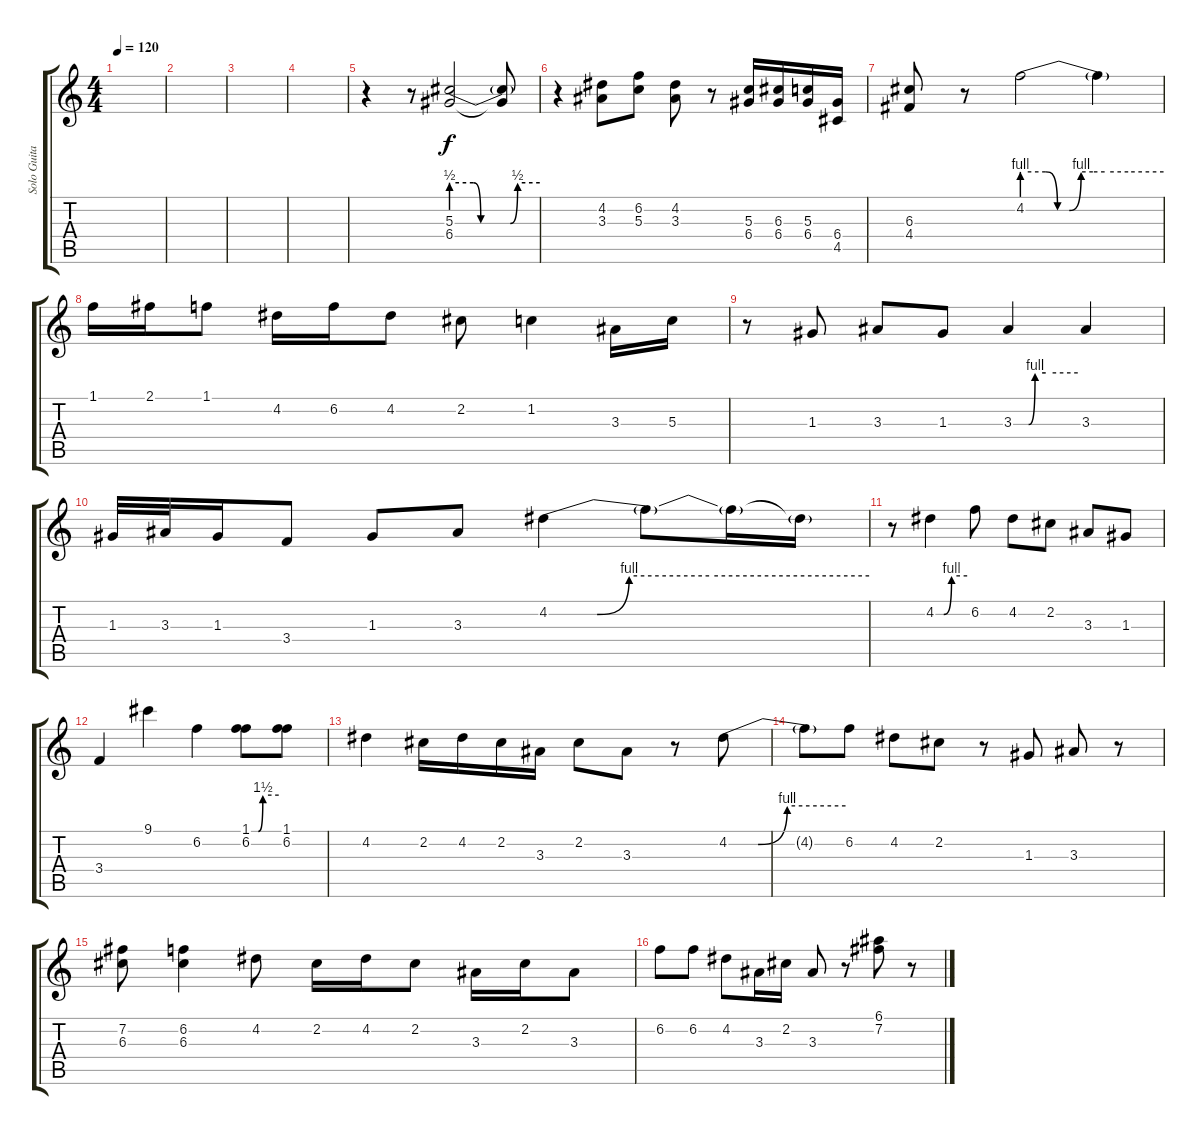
\track ("Solo Guitar" "Solo Guita") {instrument overdrivenguitar}
\staff {score tabs}
\tuning (E4 B3 G3 D3 A2 E2) {hide}
\ts (4 4)
\tempo 120
\clef g2
\ks c
|
|
|
|
r.4 r.8 (5.3{be (custom 0 2 15 2 20 0 40 0 45 2 60 2)} 6.4).2 (5.3{t} 6.4{t}).8 |
r.4 (4.2 3.3).8 (6.2 5.3).8 (4.2 3.3).8 r.8 (5.3 6.4).16 (6.3 6.4).16 (5.3 6.4).16 (6.4 4.5).16 |
(6.3 4.4).8 r.8 4.2{be (custom 0 4 10 4 15 0 20 0 25 4 30 4 35 4 45 4 60 4)}.2 4.2{t}.4 |
1.1.16 2.1.16 1.1.8 4.2.16 6.2.16 4.2.8 2.2.8 1.2.4 3.3.16 5.3.16 |
r.8 1.3.8 3.3.8 1.3.8 3.3{be (custom 0 0 14 0 20 4 30 4 60 4)}.4 3.3.4 |
1.3.32 3.3.32 1.3.16 3.4.8 1.3.8 3.3.8 4.2{be (custom 0 0 9 0 15 4 30 4 60 4)}.4 4.2{t}.8 4.2{t}.16 4.2{t}.16 |
r.8 4.2{be (custom 0 0 15 0 30 4 60 4)}.4 6.2.8 4.2.8 2.2.8 3.3.8 1.3.8 |
3.4.4 9.1.4 6.2.4 (1.1{be (custom 0 0 15 0 25 6 60 6)} 6.2).8 (1.1 6.2).8 |
4.2.4 2.2.16 4.2.16 2.2.16 3.3.16 2.2.8 3.3.8 r.8 4.2{be (custom 0 0 15 0 30 4 60 4)}.8 |
4.2{t}.8 6.2.8 4.2.8 2.2.8 r.8 1.3.8 3.3.8 r.8 |
(7.2 6.3).8 (6.2 6.3).4 4.2.8 2.2.16 4.2.16 2.2.8 3.3.16 2.2.16 3.3.8 |
6.2.8 6.2.8 4.2.8 3.3.16 2.2.16 3.3.8 r.8 (6.1 7.2).8 r.8
